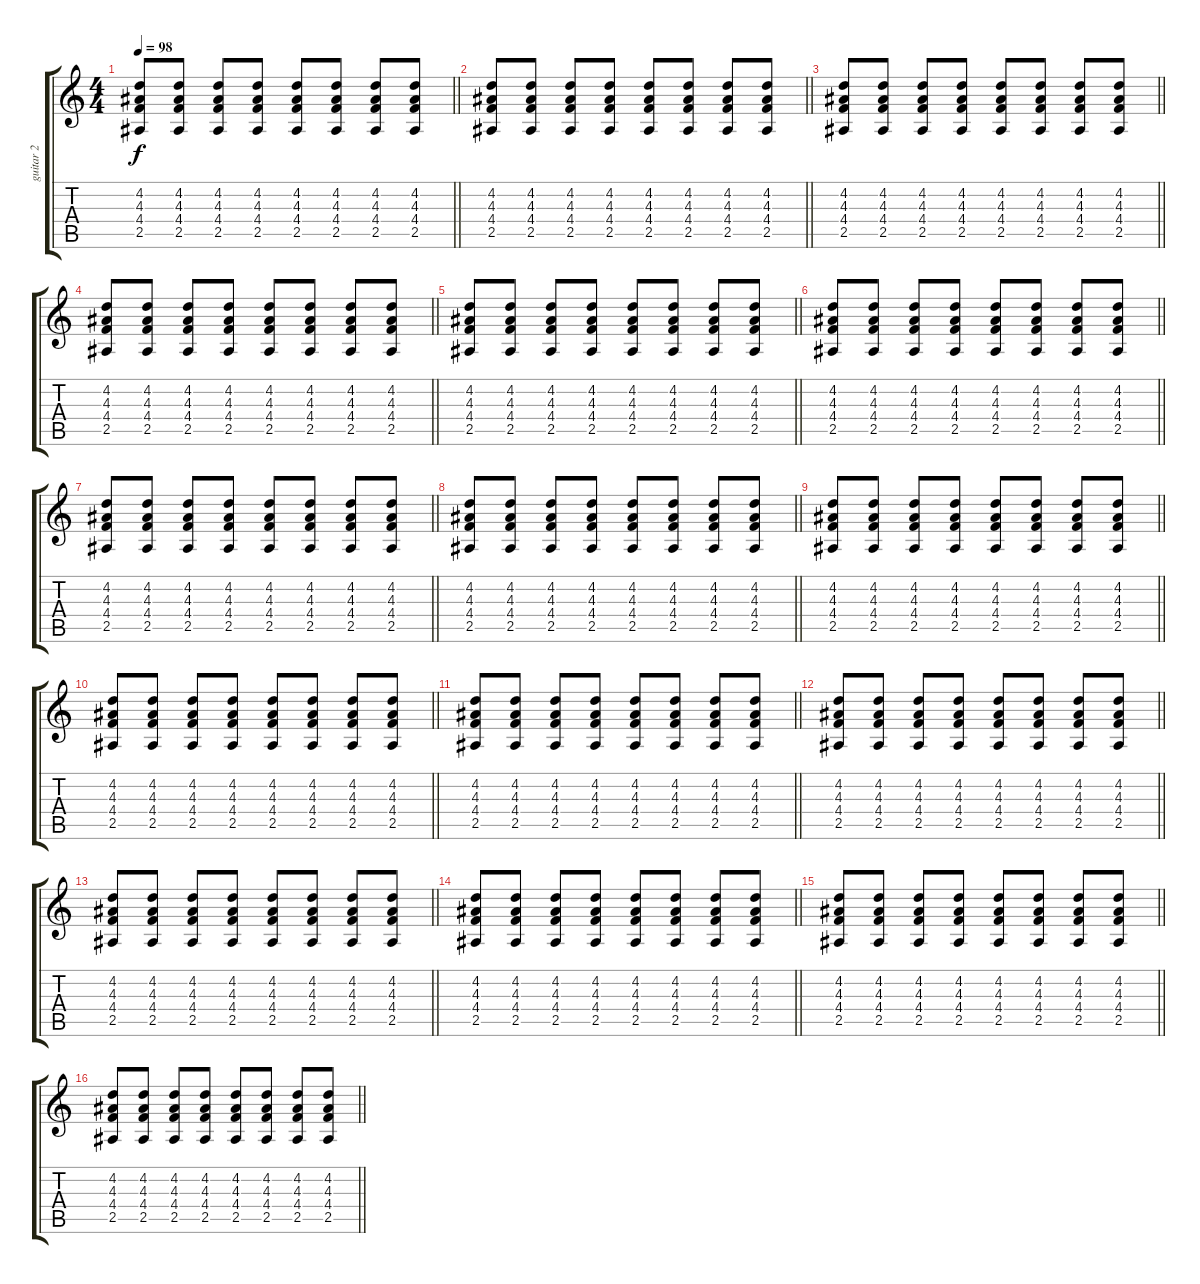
\track ("guitar 2" "guitar 2") {instrument electricguitarjazz}
\staff {score tabs}
\tuning (Eb4 Bb3 Gb3 Db3 Ab2 Eb2) {hide}
\ts (4 4)
\tempo 98
\clef g2
\barLineRight lightlight
\ks c
(4.2 4.3 4.4 2.5).8{dy f} (4.2 4.3 4.4 2.5).8 (4.2 4.3 4.4 2.5).8 (4.2 4.3 4.4 2.5).8 (4.2 4.3 4.4 2.5).8 (4.2 4.3 4.4 2.5).8 (4.2 4.3 4.4 2.5).8 (4.2 4.3 4.4 2.5).8 |
\barLineRight lightlight
(4.2 4.3 4.4 2.5).8 (4.2 4.3 4.4 2.5).8 (4.2 4.3 4.4 2.5).8 (4.2 4.3 4.4 2.5).8 (4.2 4.3 4.4 2.5).8 (4.2 4.3 4.4 2.5).8 (4.2 4.3 4.4 2.5).8 (4.2 4.3 4.4 2.5).8 |
\barLineRight lightlight
(4.2 4.3 4.4 2.5).8 (4.2 4.3 4.4 2.5).8 (4.2 4.3 4.4 2.5).8 (4.2 4.3 4.4 2.5).8 (4.2 4.3 4.4 2.5).8 (4.2 4.3 4.4 2.5).8 (4.2 4.3 4.4 2.5).8 (4.2 4.3 4.4 2.5).8 |
\barLineRight lightlight
(4.2 4.3 4.4 2.5).8 (4.2 4.3 4.4 2.5).8 (4.2 4.3 4.4 2.5).8 (4.2 4.3 4.4 2.5).8 (4.2 4.3 4.4 2.5).8 (4.2 4.3 4.4 2.5).8 (4.2 4.3 4.4 2.5).8 (4.2 4.3 4.4 2.5).8 |
\barLineRight lightlight
(4.2 4.3 4.4 2.5).8 (4.2 4.3 4.4 2.5).8 (4.2 4.3 4.4 2.5).8 (4.2 4.3 4.4 2.5).8 (4.2 4.3 4.4 2.5).8 (4.2 4.3 4.4 2.5).8 (4.2 4.3 4.4 2.5).8 (4.2 4.3 4.4 2.5).8 |
\barLineRight lightlight
(4.2 4.3 4.4 2.5).8 (4.2 4.3 4.4 2.5).8 (4.2 4.3 4.4 2.5).8 (4.2 4.3 4.4 2.5).8 (4.2 4.3 4.4 2.5).8 (4.2 4.3 4.4 2.5).8 (4.2 4.3 4.4 2.5).8 (4.2 4.3 4.4 2.5).8 |
\barLineRight lightlight
(4.2 4.3 4.4 2.5).8 (4.2 4.3 4.4 2.5).8 (4.2 4.3 4.4 2.5).8 (4.2 4.3 4.4 2.5).8 (4.2 4.3 4.4 2.5).8 (4.2 4.3 4.4 2.5).8 (4.2 4.3 4.4 2.5).8 (4.2 4.3 4.4 2.5).8 |
\barLineRight lightlight
(4.2 4.3 4.4 2.5).8 (4.2 4.3 4.4 2.5).8 (4.2 4.3 4.4 2.5).8 (4.2 4.3 4.4 2.5).8 (4.2 4.3 4.4 2.5).8 (4.2 4.3 4.4 2.5).8 (4.2 4.3 4.4 2.5).8 (4.2 4.3 4.4 2.5).8 |
\barLineRight lightlight
(4.2 4.3 4.4 2.5).8 (4.2 4.3 4.4 2.5).8 (4.2 4.3 4.4 2.5).8 (4.2 4.3 4.4 2.5).8 (4.2 4.3 4.4 2.5).8 (4.2 4.3 4.4 2.5).8 (4.2 4.3 4.4 2.5).8 (4.2 4.3 4.4 2.5).8 |
\barLineRight lightlight
(4.2 4.3 4.4 2.5).8 (4.2 4.3 4.4 2.5).8 (4.2 4.3 4.4 2.5).8 (4.2 4.3 4.4 2.5).8 (4.2 4.3 4.4 2.5).8 (4.2 4.3 4.4 2.5).8 (4.2 4.3 4.4 2.5).8 (4.2 4.3 4.4 2.5).8 |
\barLineRight lightlight
(4.2 4.3 4.4 2.5).8 (4.2 4.3 4.4 2.5).8 (4.2 4.3 4.4 2.5).8 (4.2 4.3 4.4 2.5).8 (4.2 4.3 4.4 2.5).8 (4.2 4.3 4.4 2.5).8 (4.2 4.3 4.4 2.5).8 (4.2 4.3 4.4 2.5).8 |
\barLineRight lightlight
(4.2 4.3 4.4 2.5).8 (4.2 4.3 4.4 2.5).8 (4.2 4.3 4.4 2.5).8 (4.2 4.3 4.4 2.5).8 (4.2 4.3 4.4 2.5).8 (4.2 4.3 4.4 2.5).8 (4.2 4.3 4.4 2.5).8 (4.2 4.3 4.4 2.5).8 |
\barLineRight lightlight
(4.2 4.3 4.4 2.5).8 (4.2 4.3 4.4 2.5).8 (4.2 4.3 4.4 2.5).8 (4.2 4.3 4.4 2.5).8 (4.2 4.3 4.4 2.5).8 (4.2 4.3 4.4 2.5).8 (4.2 4.3 4.4 2.5).8 (4.2 4.3 4.4 2.5).8 |
\barLineRight lightlight
(4.2 4.3 4.4 2.5).8 (4.2 4.3 4.4 2.5).8 (4.2 4.3 4.4 2.5).8 (4.2 4.3 4.4 2.5).8 (4.2 4.3 4.4 2.5).8 (4.2 4.3 4.4 2.5).8 (4.2 4.3 4.4 2.5).8 (4.2 4.3 4.4 2.5).8 |
\barLineRight lightlight
(4.2 4.3 4.4 2.5).8 (4.2 4.3 4.4 2.5).8 (4.2 4.3 4.4 2.5).8 (4.2 4.3 4.4 2.5).8 (4.2 4.3 4.4 2.5).8 (4.2 4.3 4.4 2.5).8 (4.2 4.3 4.4 2.5).8 (4.2 4.3 4.4 2.5).8 |
\barLineRight lightlight
(4.2 4.3 4.4 2.5).8 (4.2 4.3 4.4 2.5).8 (4.2 4.3 4.4 2.5).8 (4.2 4.3 4.4 2.5).8 (4.2 4.3 4.4 2.5).8 (4.2 4.3 4.4 2.5).8 (4.2 4.3 4.4 2.5).8 (4.2 4.3 4.4 2.5).8
